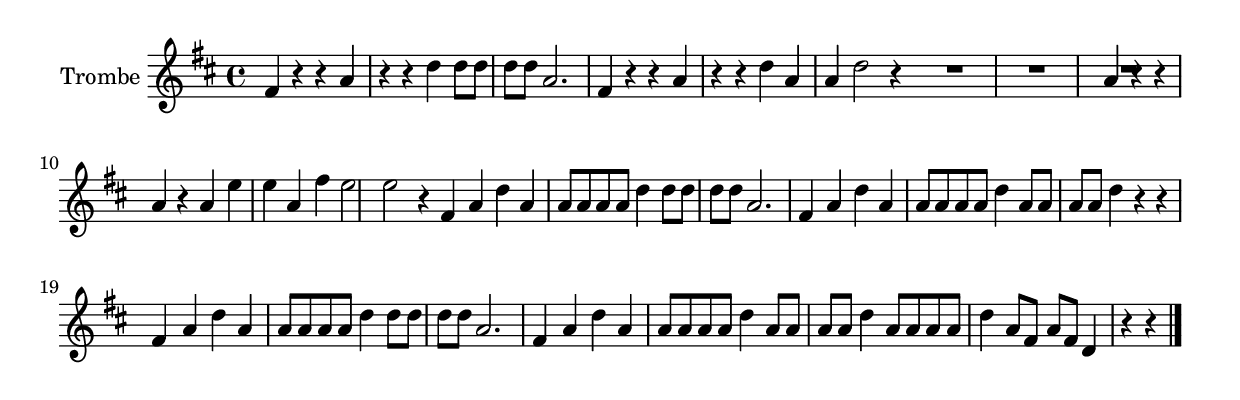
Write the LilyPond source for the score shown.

\new Staff  {
	\set Staff.instrumentName="Trombe"
	\set Staff.midiInstrument="trumpet"
	\key d \major
	\clef treble
	\relative c' {
		fis4 r r |
		a r r |
		d d8 d d d |
		a2. |
		fis4 r r |
		a r r |
		d a a |
		d2 r4 \bar ":|:"
		R2.*3 |
		a4 r r |
		a r a |
		e' e a, |
		fis' e2 |
		e r4 \bar ":|:" 
		fis,4 a d |
		a a8 a a a |
		d4 d8 d d d |
		a2. |
		fis4 a d |
		a a8 a a a |
		d4 a8 a a a |
		d4 r r |
		fis,4 a d |
		a a8 a a a |
		d4 d8 d d d |
		a2. |
		fis4 a d |
		a a8 a a a |
		d4 a8 a a a |
		d4 a8 a a a |
		d4 a8 fis a fis |
		d4 r r |
	\bar "|."
	}

}
